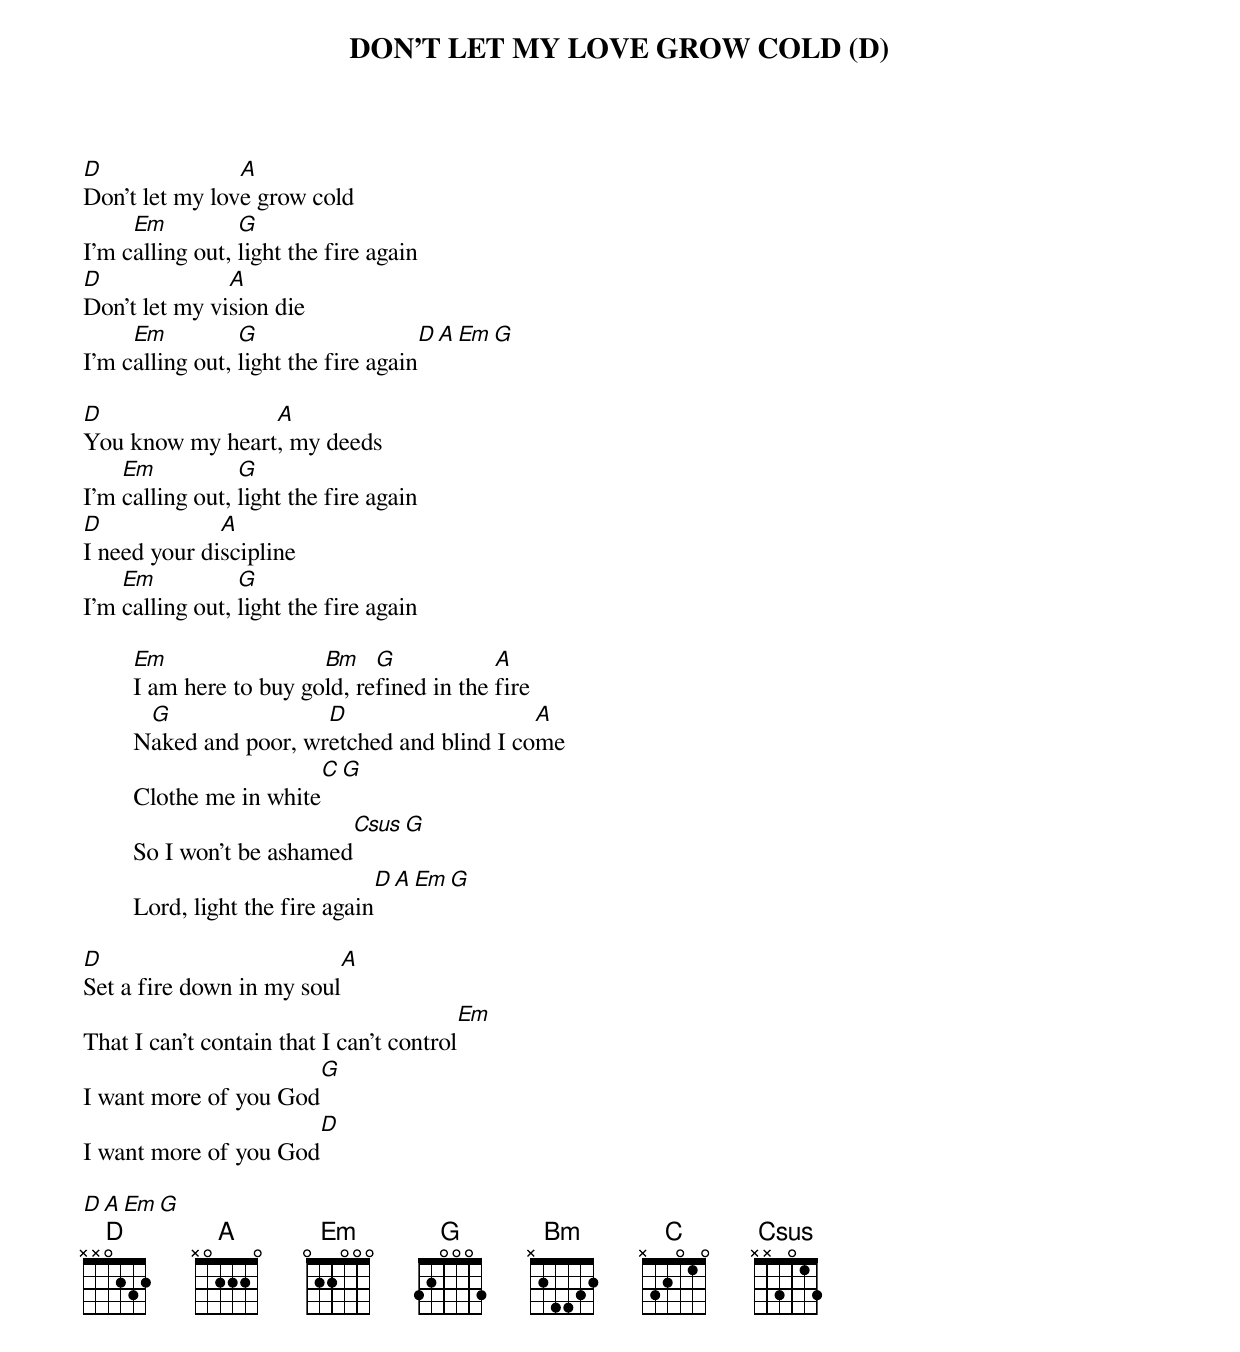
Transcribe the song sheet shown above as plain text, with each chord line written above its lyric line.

DON'T LET MY LOVE GROW COLD (D)

D               A
Don't let my love grow cold
     Em          G
I'm calling out, light the fire again
D              A
Don't let my vision die
     Em          G                   D A Em G
I'm calling out, light the fire again

D                A
You know my heart, my deeds
    Em           G
I'm calling out, light the fire again
D             A
I need your discipline
    Em           G
I'm calling out, light the fire again

	Em                 Bm    G            A
	I am here to buy gold, refined in the fire
	 G                D                    A
	Naked and poor, wretched and blind I come
					 C  G
	Clothe me in white
				Csus     G
	So I won't be ashamed
						D     A Em G
	Lord, light the fire again

D						A
Set a fire down in my soul
									Em
That I can't contain that I can't control
					G
I want more of you God
					D
I want more of you God

D A Em G
